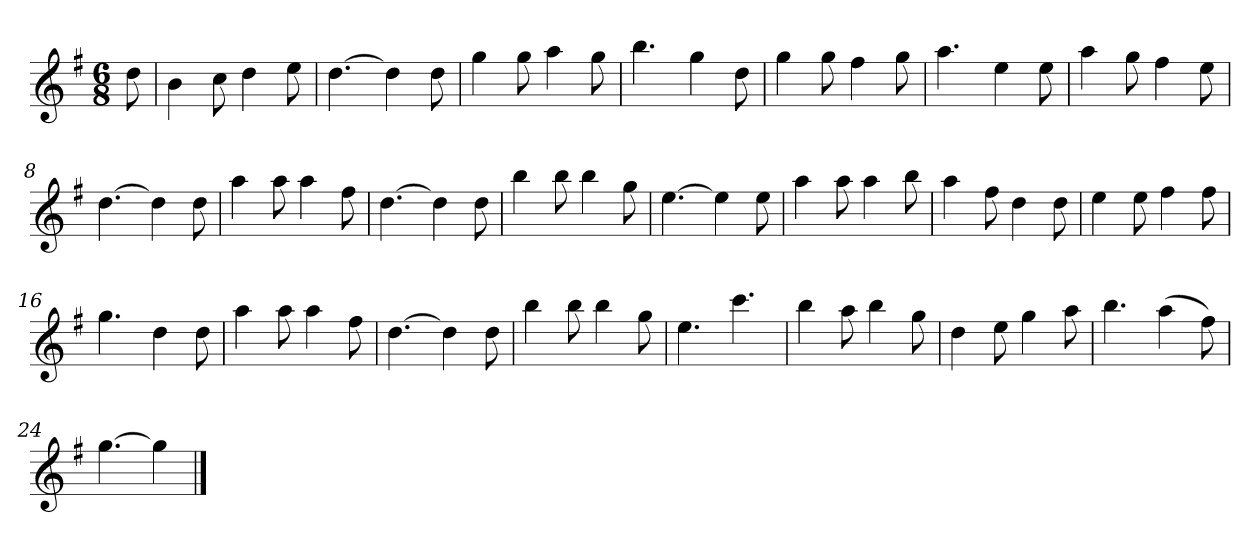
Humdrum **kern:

**kern
*part1
*staff1
*k[f#]
*M6/8
*MM120
=
8dd
=1
4b
8cc
4dd
8ee
=2
[4.dd
4dd]
8dd
=3
4gg
8gg
4aa
8gg
=4
4.bb
4gg
8dd
=5
4gg
8gg
4ff#
8gg
=6
4.aa
4ee
8ee
=7
4aa
8gg
4ff#
8ee
=8
[4.dd
4dd]
8dd
=9
4aa
8aa
4aa
8ff#
=10
[4.dd
4dd]
8dd
=11
4bb
8bb
4bb
8gg
=12
[4.ee
4ee]
8ee
=13
4aa
8aa
4aa
8bb
=14
4aa
8ff#
4dd
8dd
=15
4ee
8ee
4ff#
8ff#
=16
4.gg
4dd
8dd
=17
4aa
8aa
4aa
8ff#
=18
[4.dd
4dd]
8dd
=19
4bb
8bb
4bb
8gg
=20
4.ee
4.ccc
=21
4bb
8aa
4bb
8gg
=22
4dd
8ee
4gg
8aa
=23
4.bb
(4aa
8ff#)
=24
[4.gg
4gg]
==
*-
